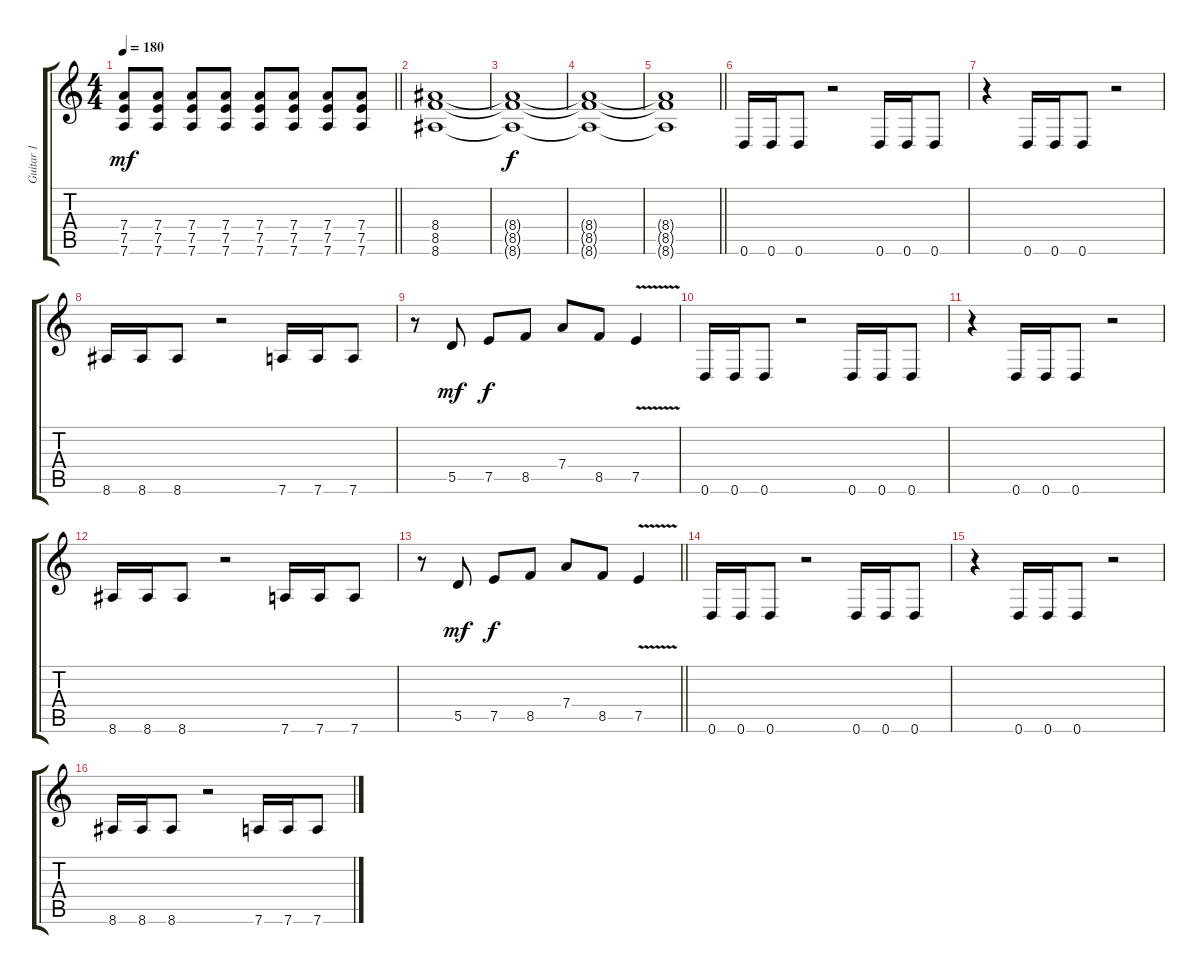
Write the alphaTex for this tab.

\track ("Guitar 1" "Guitar 1") {instrument distortionguitar}
\staff {score tabs}
\tuning (E4 B3 G3 D3 A2 D2) {hide}
\ts (4 4)
\tempo 180
\clef g2
\barLineRight lightlight
\ks c
(7.4 7.5 7.6).8{dy mf} (7.4 7.5 7.6).8 (7.4 7.5 7.6).8 (7.4 7.5 7.6).8 (7.4 7.5 7.6).8 (7.4 7.5 7.6).8 (7.4 7.5 7.6).8 (7.4 7.5 7.6).8 |
\section ("" "")
(8.4 8.5 8.6).1 |
(8.4{t} 8.5{t} 8.6{t}).1{dy f} |
(8.4{t} 8.5{t} 8.6{t}).1 |
\barLineRight lightlight
(8.4{t} 8.5{t} 8.6{t}).1 |
\section ("" "")
0.6.16 0.6.16 0.6.8 r.2 0.6.16 0.6.16 0.6.8 |
r.4 0.6.16 0.6.16 0.6.8 r.2 |
8.6.16 8.6.16 8.6.8 r.2 7.6.16 7.6.16 7.6.8 |
r.8 5.5.8{dy mf} 7.5.8{dy f} 8.5.8 7.4.8 8.5.8 7.5{v}.4 |
0.6.16 0.6.16 0.6.8 r.2 0.6.16 0.6.16 0.6.8 |
r.4 0.6.16 0.6.16 0.6.8 r.2 |
8.6.16 8.6.16 8.6.8 r.2 7.6.16 7.6.16 7.6.8 |
\barLineRight lightlight
r.8 5.5.8{dy mf} 7.5.8{dy f} 8.5.8 7.4.8 8.5.8 7.5{v}.4 |
\section ("" "")
0.6.16 0.6.16 0.6.8 r.2 0.6.16 0.6.16 0.6.8 |
r.4 0.6.16 0.6.16 0.6.8 r.2 |
8.6.16 8.6.16 8.6.8 r.2 7.6.16 7.6.16 7.6.8
